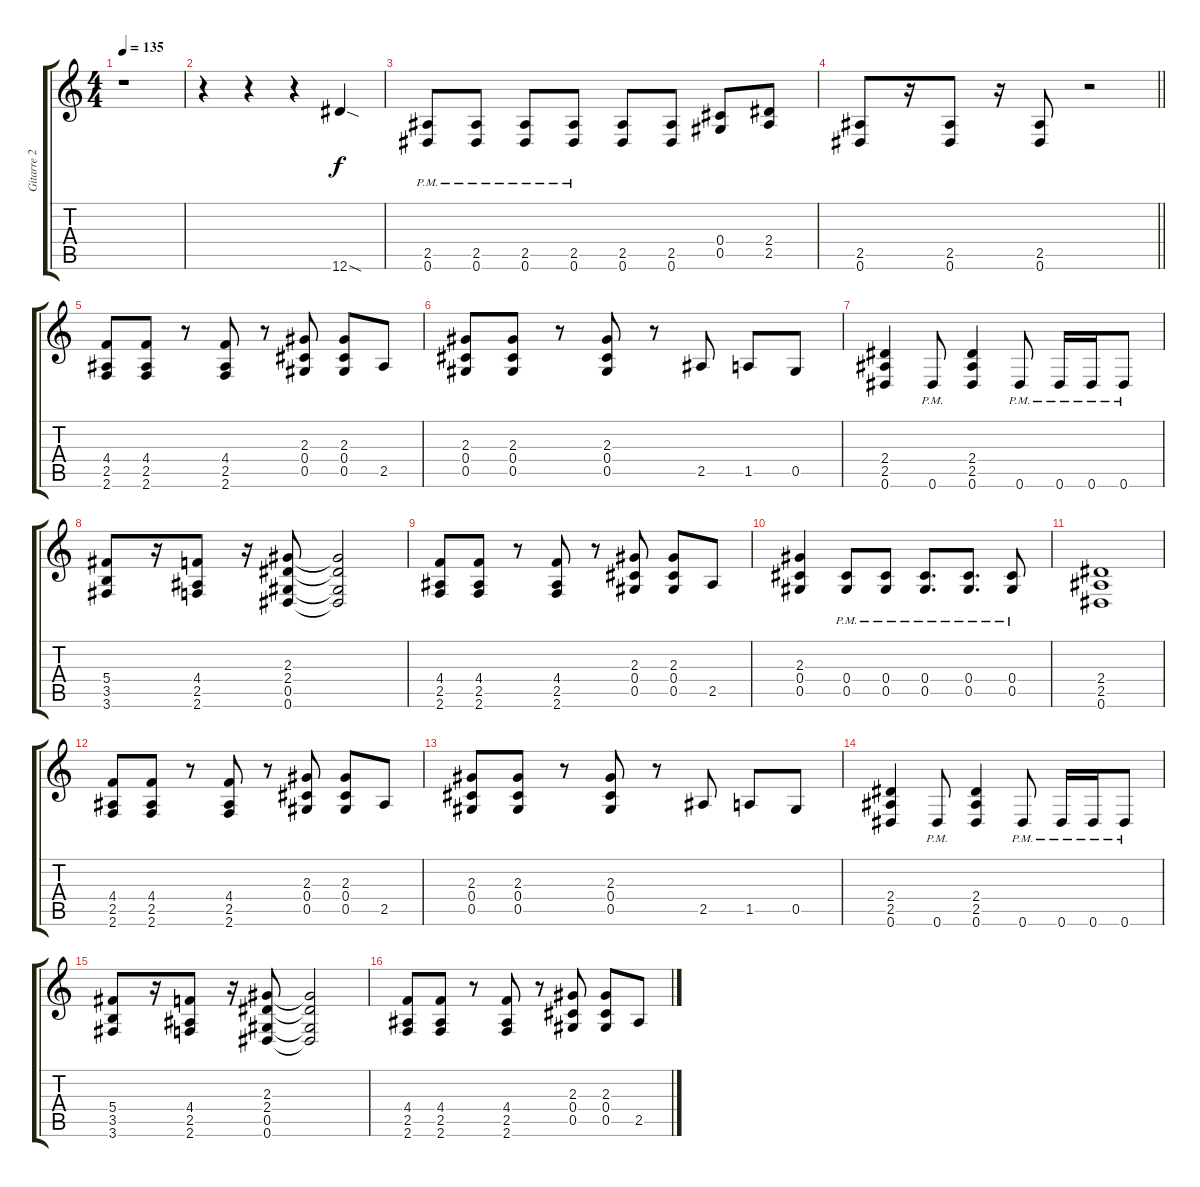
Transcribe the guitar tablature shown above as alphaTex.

\track ("Gitarre 2" "Gitarre 2") {instrument distortionguitar}
\staff {score tabs}
\tuning (Eb4 Bb3 Gb3 Db3 Ab2 Eb2) {hide}
\ts (4 4)
\tempo 135
\clef g2
\ks c
r.1{dy f} |
r.4 r.4 r.4 12.6{sod}.4 |
(2.5{pm} 0.6{pm}).8 (2.5{pm} 0.6{pm}).8 (2.5{pm} 0.6{pm}).8 (2.5{pm} 0.6{pm}).8 (2.5 0.6).8 (2.5 0.6).8 (0.4 0.5).8 (2.4 2.5).8 |
\barLineRight lightlight
(2.5 0.6).8 r.16 (2.5 0.6).8 r.16 (2.5 0.6).8 r.2 |
(4.4 2.5 2.6).8 (4.4 2.5 2.6).8 r.8 (4.4 2.5 2.6).8 r.8 (2.3 0.4 0.5).8 (2.3 0.4 0.5).8 2.5.8 |
(2.3 0.4 0.5).8 (2.3 0.4 0.5).8 r.8 (2.3 0.4 0.5).8 r.8 2.5.8 1.5.8 0.5.8 |
(2.4 2.5 0.6).4 0.6{pm}.8 (2.4 2.5 0.6).4 0.6{pm}.8 0.6{pm}.16 0.6{pm}.16 0.6{pm}.8 |
(5.4 3.5 3.6).8 r.16 (4.4 2.5 2.6).8 r.16 (2.3 2.4 0.5 0.6).8 (2.3{t} 2.4{t} 0.5{t} 0.6{t}).2 |
(4.4 2.5 2.6).8 (4.4 2.5 2.6).8 r.8 (4.4 2.5 2.6).8 r.8 (2.3 0.4 0.5).8 (2.3 0.4 0.5).8 2.5.8 |
(2.3 0.4 0.5).4 (0.4{pm} 0.5{pm}).8 (0.4{pm} 0.5{pm}).8 (0.4{pm} 0.5{pm}).8{d} (0.4{pm} 0.5{pm}).8{d} (0.4{pm} 0.5{pm}).8 |
(2.4 2.5 0.6).1 |
(4.4 2.5 2.6).8 (4.4 2.5 2.6).8 r.8 (4.4 2.5 2.6).8 r.8 (2.3 0.4 0.5).8 (2.3 0.4 0.5).8 2.5.8 |
(2.3 0.4 0.5).8 (2.3 0.4 0.5).8 r.8 (2.3 0.4 0.5).8 r.8 2.5.8 1.5.8 0.5.8 |
(2.4 2.5 0.6).4 0.6{pm}.8 (2.4 2.5 0.6).4 0.6{pm}.8 0.6{pm}.16 0.6{pm}.16 0.6{pm}.8 |
(5.4 3.5 3.6).8 r.16 (4.4 2.5 2.6).8 r.16 (2.3 2.4 0.5 0.6).8 (2.3{t} 2.4{t} 0.5{t} 0.6{t}).2 |
(4.4 2.5 2.6).8 (4.4 2.5 2.6).8 r.8 (4.4 2.5 2.6).8 r.8 (2.3 0.4 0.5).8 (2.3 0.4 0.5).8 2.5.8
